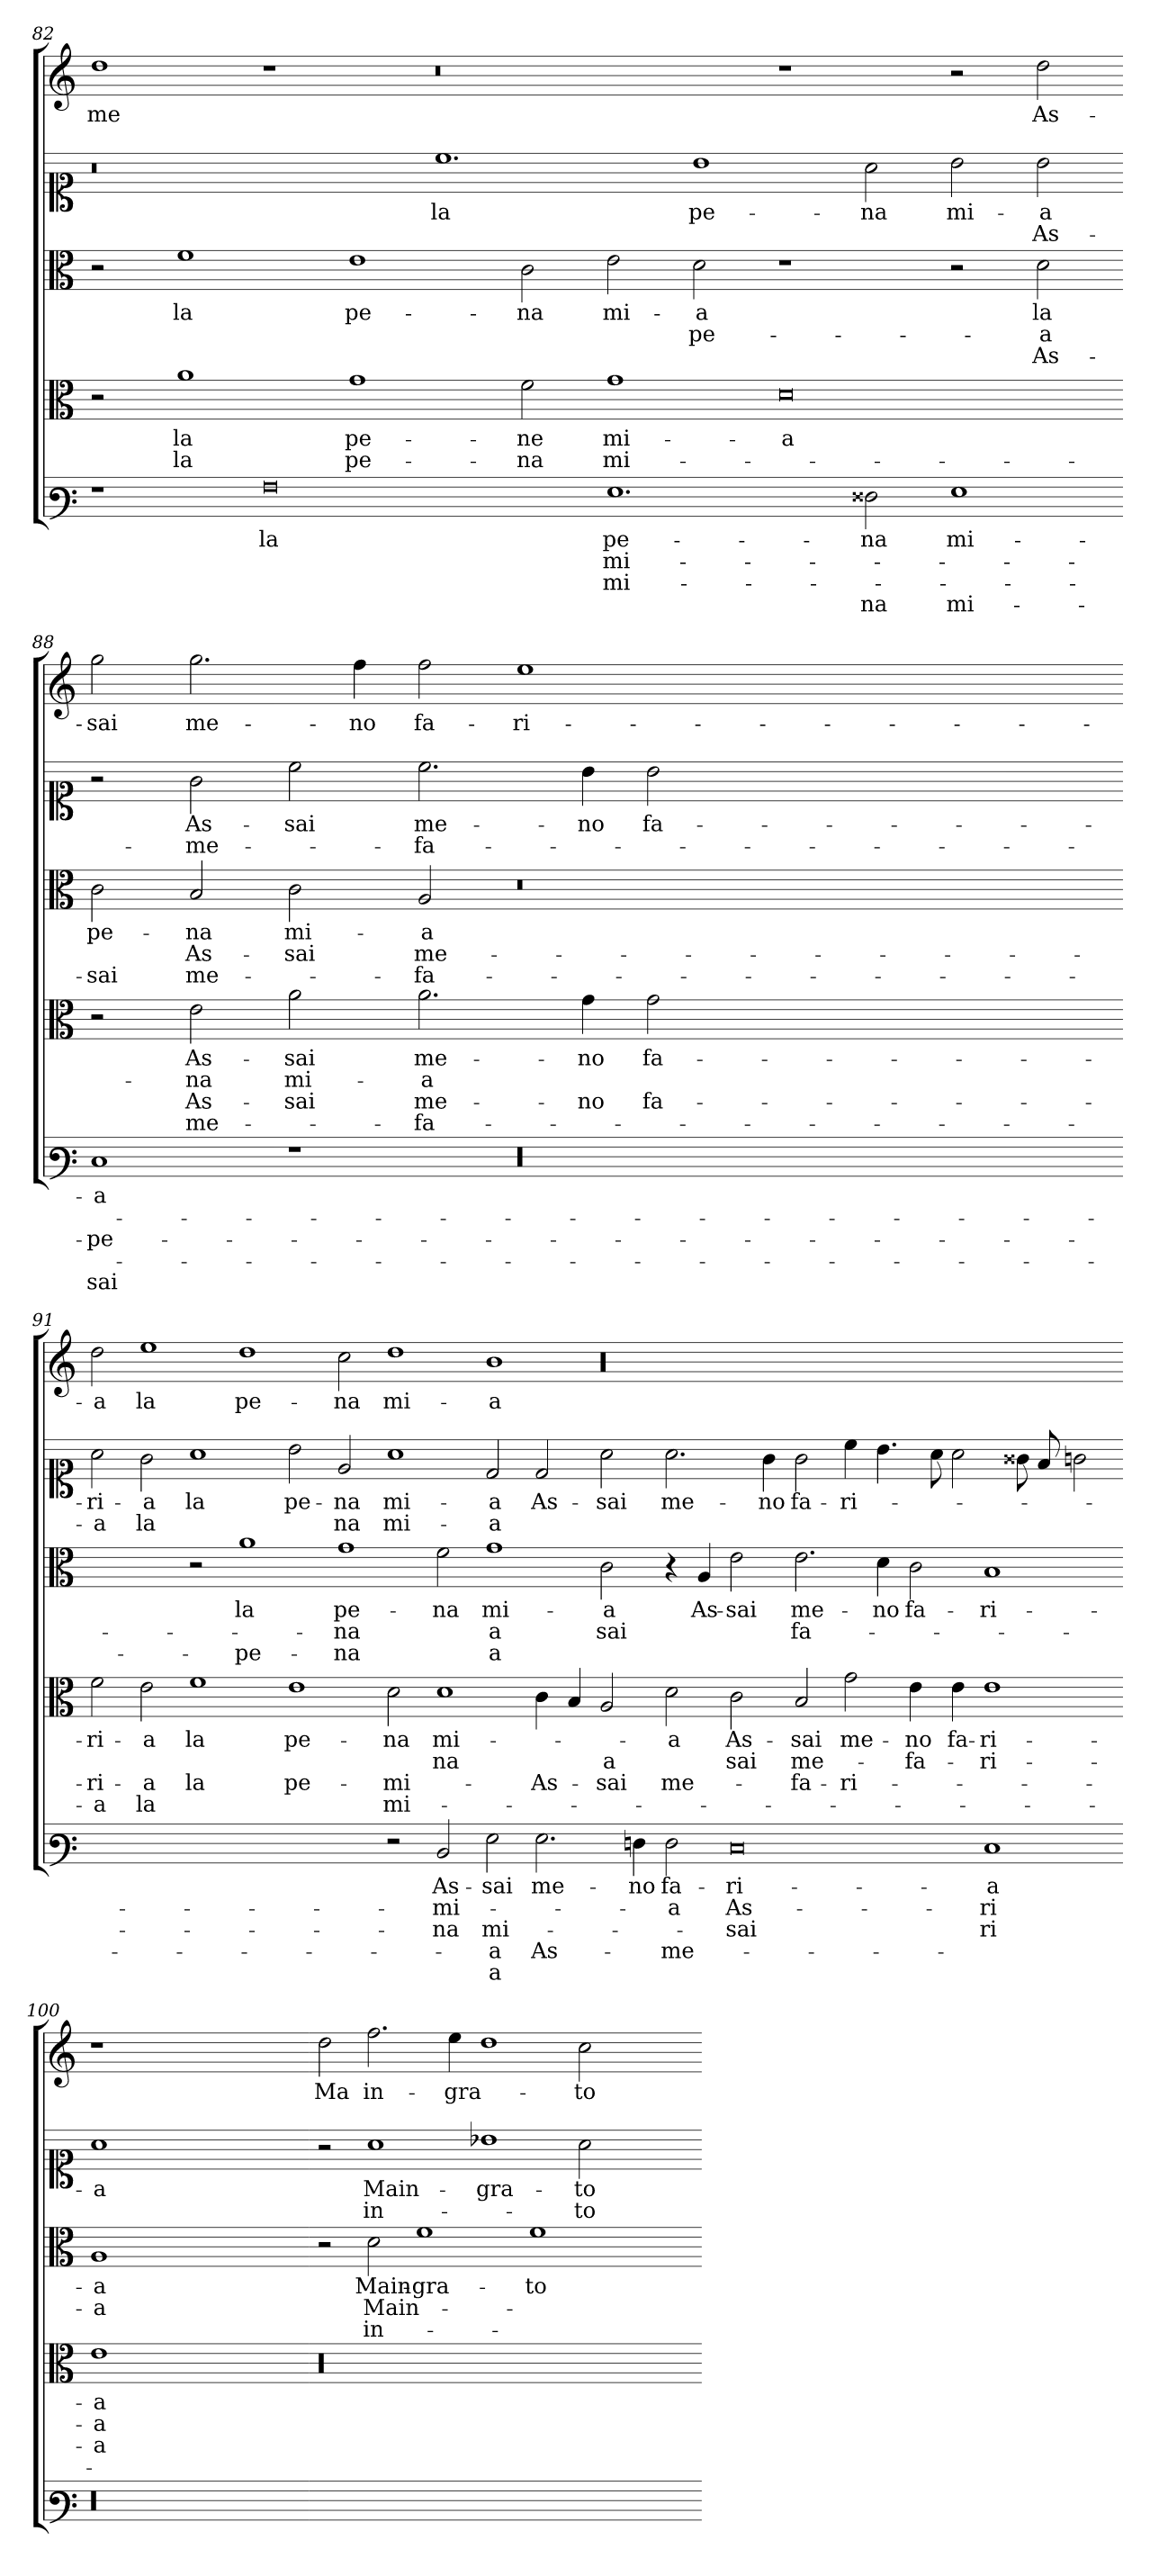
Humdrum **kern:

**kern	**text	**text	**text	**text	**text	**kern	**text	**text	**text	**text	**kern	**text	**text	**text	**kern	**text	**text	**kern	**text
*part5	*part5	*part5	*part5	*part5	*part5	*part4	*part4	*part4	*part4	*part4	*part3	*part3	*part3	*part3	*part2	*part2	*part2	*part1	*part1
*staff5	*staff5	*staff5	*staff5	*staff5	*staff5	*staff4	*staff4	*staff4	*staff4	*staff4	*staff3	*staff3	*staff3	*staff3	*staff2	*staff2	*staff2	*staff1	*staff1
*clefF3	*	*	*	*	*	*clefC3	*	*	*	*	*clefC3	*	*	*	*clefC1	*	*	*clefG2	*
*k[]	*	*	*	*	*	*k[]	*	*	*	*	*k[]	*	*	*	*k[]	*	*	*k[]	*
=82	=82	=82	=82	=82	=82	=82	=82	=82	=82	=82	=82	=82	=82	=82	=82	=82	=82	=82	=82
1r	.	.	.	.	.	2r	.	.	.	.	2r	.	.	.	0r	.	.	1dd	me
.	.	.	.	.	.	1a	la	la	.	.	1f	la	.	.	.	.	.	.	.
0A	la	.	.	.	.	.	.	.	.	.	.	.	.	.	.	.	.	1r	.
.	.	.	.	.	.	1g	pe-	pe-	.	.	1e	pe-	.	.	.	.	.	.	.
.	.	.	.	.	.	.	.	.	.	.	.	.	.	.	1.cc	la	.	0r	.
.	.	.	.	.	.	2f	ne	na	.	.	2c	na	.	.	.	.	.	.	.
1.G	pe-	mi-	mi-	.	.	1g	mi-	mi-	.	.	2e	mi-	.	.	.	.	.	.	.
.	.	.	.	.	.	.	.	.	.	.	2d	a	pe-	.	1b	pe-	.	.	.
.	.	.	.	.	.	0d	a	.	.	.	1r	.	.	.	.	.	.	1r	.
2F##X	na	.	.	na	.	.	.	.	.	.	.	.	.	.	2a	na	.	.	.
1G	mi-	.	.	mi-	.	.	.	.	.	.	2r	.	.	.	2b	mi-	.	2r	.
.	.	.	.	.	.	.	.	.	.	.	2d	la	a	As-	2b	a	As-	2dd	As-
=88-	=88-	=88-	=88-	=88-	=88-	=88-	=88-	=88-	=88-	=88-	=88-	=88-	=88-	=88-	=88-	=88-	=88-	=88-	=88-
1E	a	.	pe-	.	sai	2r	.	.	.	.	2c	pe-	.	sai	2r	.	.	2gg	sai
.	.	.	.	.	.	2e	As-	na	As-	me-	2B	na	As-	me-	2g	As-	me-	2.gg	me-
1r	.	.	.	.	.	2a	sai	mi-	sai	.	2c	mi-	sai	.	2cc	sai	.	.	.
.	.	.	.	.	.	.	.	.	.	.	.	.	.	.	.	.	.	4ff	no
.	.	.	.	.	.	2.a	me-	a	me-	fa-	2A	a	me-	fa-	2.cc	me-	fa-	2ff	fa-
00r	.	.	.	.	.	.	.	.	.	.	0r	.	.	.	.	.	.	1ee	ri-
.	.	.	.	.	.	4g	no	.	no	.	.	.	.	.	4b	no	.	.	.
.	.	.	.	.	.	2g	fa-	.	fa-	.	.	.	.	.	2b	fa-	.	.	.
.	.	.	.	.	.	0.ryy	.	.	.	.	.	.	.	.	0.ryy	.	.	0.ryy	.
.	.	.	.	.	.	.	.	.	.	.	0ryy	.	.	.	.	.	.	.	.
=91-	=91-	=91-	=91-	=91-	=91-	=91-	=91-	=91-	=91-	=91-	=91-	=91-	=91-	=91-	=91-	=91-	=91-	=91-	=91-
1ryy	.	.	.	.	.	2f	ri-	.	ri-	a	1ryy	.	.	.	2a	ri-	a	2dd	a
.	.	.	.	.	.	2e	a	.	a	la	.	.	.	.	2g	a	la	1ee	la
1ryy	.	.	.	.	.	1f	la	.	la	.	2r	.	.	.	1a	la	.	.	.
.	.	.	.	.	.	.	.	.	.	.	1a	la	.	pe-	.	.	.	1dd	pe-
1ryy	.	.	.	.	.	1e	pe-	.	pe-	.	.	.	.	.	2b	pe-	.	.	.
.	.	.	.	.	.	.	.	.	.	.	1g	pe-	na	na	2e	na	na	2cc	na
2r	.	.	.	.	.	2d	na	.	mi-	mi-	.	.	.	.	1a	mi-	mi-	1dd	mi-
2D	As-	mi-	na	.	.	1d	mi-	na	.	.	2f	na	.	.	.	.	.	.	.
2G	sai	.	mi-	a	a	.	.	.	.	.	1g	mi-	a	a	2d	a	a	1b	a
2.G	me-	.	.	As-	.	4c	.	.	As-	.	.	.	.	.	2d	As-	.	.	.
.	.	.	.	.	.	4B	.	.	.	.	.	.	.	.	.	.	.	.	.
.	.	.	.	.	.	2A	.	a	sai	.	2c	a	sai	.	2a	sai	.	00r	.
4F	no	.	.	.	.	.	.	.	.	.	.	.	.	.	.	.	.	.	.
2F	fa-	a	.	me-	.	2d	a	.	me-	.	4r	.	.	.	2.a	me-	.	.	.
.	.	.	.	.	.	.	.	.	.	.	4A	As-	.	.	.	.	.	.	.
0E	ri-	As-	sai	.	.	2c	As-	sai	.	.	2e	sai	.	.	.	.	.	.	.
.	.	.	.	.	.	.	.	.	.	.	.	.	.	.	4g	no	.	.	.
.	.	.	.	.	.	2B	sai	me-	fa-	.	2.e	me-	fa-	.	2g	fa-	.	.	.
.	.	.	.	.	.	2g	me-	.	ri-	.	.	.	.	.	4cc	ri-	.	.	.
.	.	.	.	.	.	.	.	.	.	.	4d	no	.	.	4.b	.	.	.	.
.	.	.	.	.	.	4e	no	fa-	.	.	2c	fa-	.	.	.	.	.	.	.
.	.	.	.	.	.	.	.	.	.	.	.	.	.	.	8a	.	.	.	.
.	.	.	.	.	.	4e	fa-	.	.	.	.	.	.	.	2a	.	.	.	.
1E	a	ri-	ri-	.	.	1e	ri-	ri-	.	.	1B	ri-	.	.	.	.	.	.	.
.	.	.	.	.	.	.	.	.	.	.	.	.	.	.	8g##X	.	.	.	.
.	.	.	.	.	.	.	.	.	.	.	.	.	.	.	8f	.	.	.	.
.	.	.	.	.	.	.	.	.	.	.	.	.	.	.	2g	.	.	.	.
=100-	=100-	=100-	=100-	=100-	=100-	=100-	=100-	=100-	=100-	=100-	=100-	=100-	=100-	=100-	=100-	=100-	=100-	=100-	=100-
00r	.	.	.	.	.	1e	a	a	a	.	1A	a	a	.	1a	a	.	1r	.
.	.	.	.	.	.	0.ryy	.	.	.	.	0.ryy	.	.	.	0.ryy	.	.	0.ryy	.
=101-	=101-	=101-	=101-	=101-	=101-	=101-	=101-	=101-	=101-	=101-	=101-	=101-	=101-	=101-	=101-	=101-	=101-	=101-	=101-
1ryy	.	.	.	.	.	00r	.	.	.	.	2r	.	.	.	2r	.	.	2dd	Ma
.	.	.	.	.	.	.	.	.	.	.	2d	Main-	Main-	in-	1a	Main-	in-	2.ff	in-
1ryy	.	.	.	.	.	.	.	.	.	.	1f	gra-	.	.	.	.	.	.	.
.	.	.	.	.	.	.	.	.	.	.	.	.	.	.	.	.	.	4ee	gra-
.	.	.	.	.	.	.	.	.	.	.	.	.	.	.	1b-X	gra-	.	1dd	.
1ryy	.	.	.	.	.	.	.	.	.	.	1f	to	.	.	.	.	.	.	.
.	.	.	.	.	.	.	.	.	.	.	.	.	.	.	2a	to	to	2cc	to
1ryy	.	.	.	.	.	.	.	.	.	.	1ryy	.	.	.	1ryy	.	.	1ryy	.
=-	=-	=-	=-	=-	=-	=-	=-	=-	=-	=-	=-	=-	=-	=-	=-	=-	=-	=-	=-
*-	*-	*-	*-	*-	*-	*-	*-	*-	*-	*-	*-	*-	*-	*-	*-	*-	*-	*-	*-
